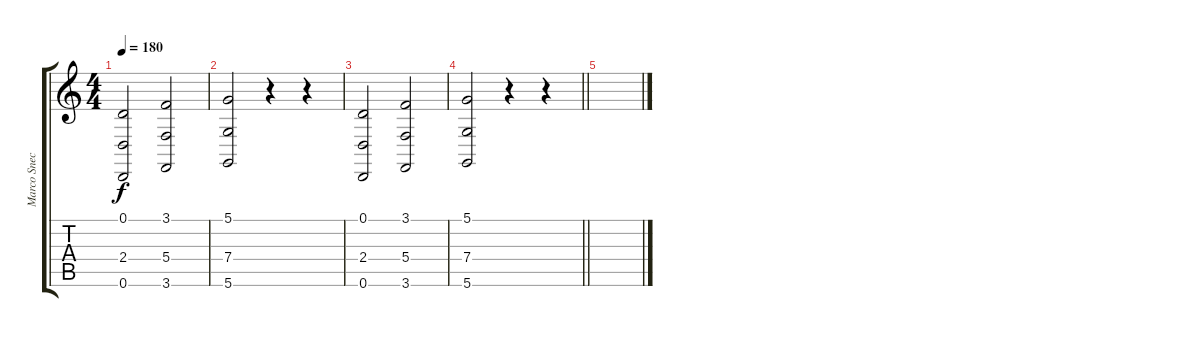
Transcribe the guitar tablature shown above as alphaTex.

\track ("Marco Sneck 2" "Marco Snec") {instrument stringensemble1 bank 255}
\staff {score tabs}
\tuning (D4 A3 F3 C3 G2 D2) {hide}
\ts (4 4)
\tempo 180
\clef g2
\ks c
(0.1 2.4 0.6).2{dy f} (3.1 5.4 3.6).2 |
(5.1 7.4 5.6).2 r.4 r.4 |
(0.1 2.4 0.6).2 (3.1 5.4 3.6).2 |
\barLineRight lightlight
(5.1 7.4 5.6).2 r.4 r.4 |
\section ("" "")
